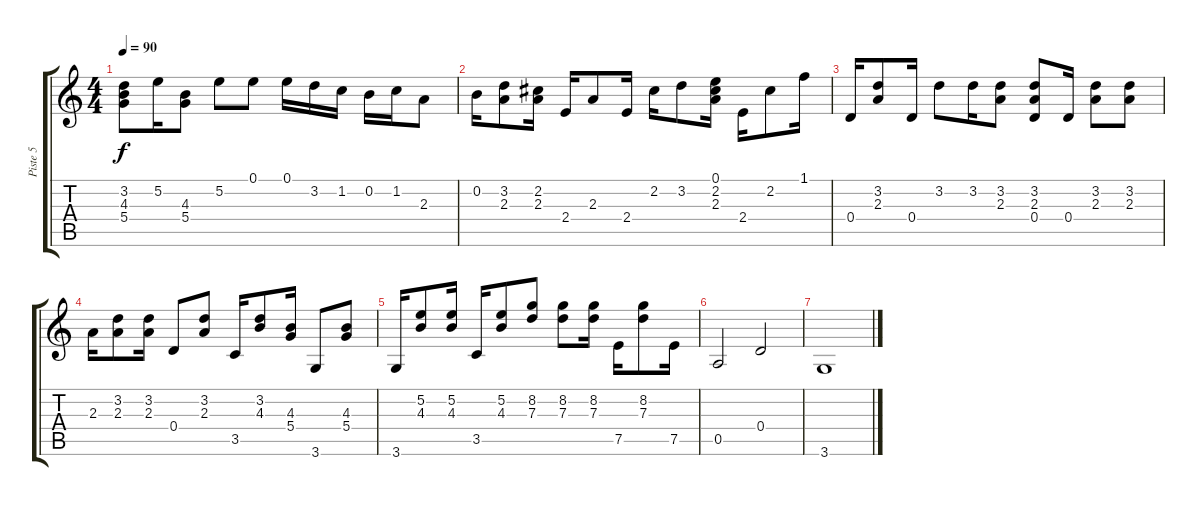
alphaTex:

\track ("Piste 5" "Piste 5") {instrument acousticguitarnylon}
\staff {score tabs}
\tuning (E4 B3 G3 D3 A2 E2) {hide}
\ts (4 4)
\tempo 90
\clef g2
\ks c
(3.2 4.3 5.4).8{dy f} 5.2.16 (4.3 5.4).8 5.2.8 0.1.8 0.1.16 3.2.16 1.2.16 0.2.16 1.2.16 2.3.8 |
0.2.16 (3.2 2.3).8 (2.2 2.3).16 2.4.16 2.3.8 2.4.16 2.2.16 3.2.8 (0.1 2.2 2.3).16 2.4.16 2.2.8 1.1.16 |
0.4.16 (3.2 2.3).8 0.4.16 3.2.8 3.2.16 (3.2 2.3).8 (3.2 2.3 0.4).8 0.4.16 (3.2 2.3).8 (3.2 2.3).8 |
2.3.16 (3.2 2.3).8 (3.2 2.3).16 0.4.8 (3.2 2.3).8 3.5.16 (3.2 4.3).8 (4.3 5.4).16 3.6.8 (4.3 5.4).8 |
3.6.16 (5.2 4.3).8 (5.2 4.3).16 3.5.16 (5.2 4.3).8 (8.2 7.3).8 (8.2 7.3).8 (8.2 7.3).16 7.5.16 (8.2 7.3).8 7.5.16 |
0.5.2 0.4.2 |
3.6.1
